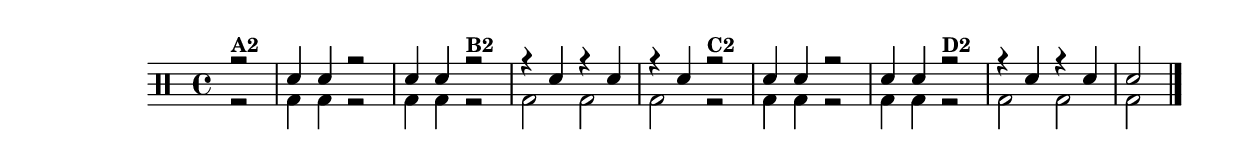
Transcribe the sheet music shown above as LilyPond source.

%-*- coding: utf-8 -*-

\version "2.16.0"

%\header {title = "variacoes sobre bambalalao - variacao 1"}
 
\drums {

\override Staff.TimeSignature #'style = #'()
\time 4/4

\partial 4*2 

\context DrumVoice = "1" { }
\context DrumVoice = "2" {  }

<<
{r2^\markup {\small \bold {"A2"}} 
sn4 sn r2 sn4 sn
r2^\markup {\small \bold {"B2"}} 
r4 sn r sn r sn
r2^\markup {\small \bold {"C2"}} 
sn4 sn r2 sn4 sn
r2^\markup {\small \bold {"D2"}} 
r4 sn r sn sn2
}
\\{ 
r2
bd4 bd r2 
bd4 bd r2 
bd2 bd bd r2 
bd4 bd r2 
bd4 bd r2 
bd2 bd bd 
  }
>>


\bar "|."

}

